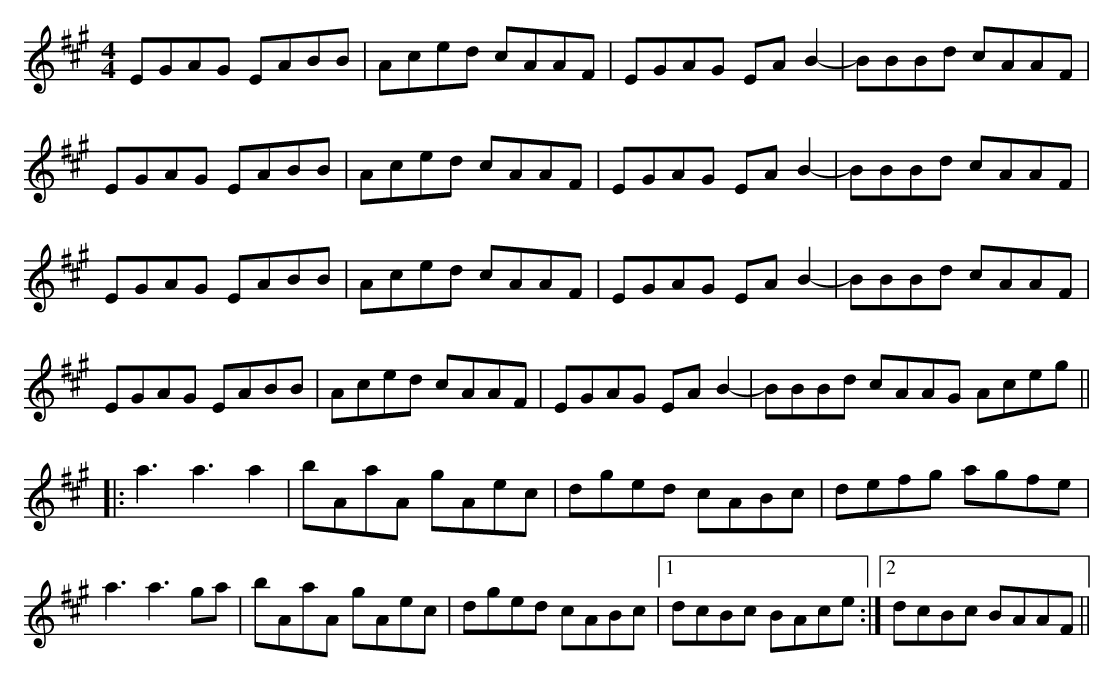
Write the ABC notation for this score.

X:1
M:4/4
K:A
EGAG EABB|Aced cAAF|EGAG EAB2-|BBBd cAAF|
EGAG EABB|Aced cAAF|EGAG EAB2-|BBBd cAAF|
EGAG EABB|Aced cAAF|EGAG EAB2-|BBBd cAAF|
EGAG EABB|Aced cAAF|EGAG EAB2-|BBBd cAAG Aceg||
|:a3a3a2|bAaA gAec|dged cABc|defg agfe|
a3a3ga|bAaA gAec|dged cABc|1 dcBc BAce:|2 dcBc BAAF||
